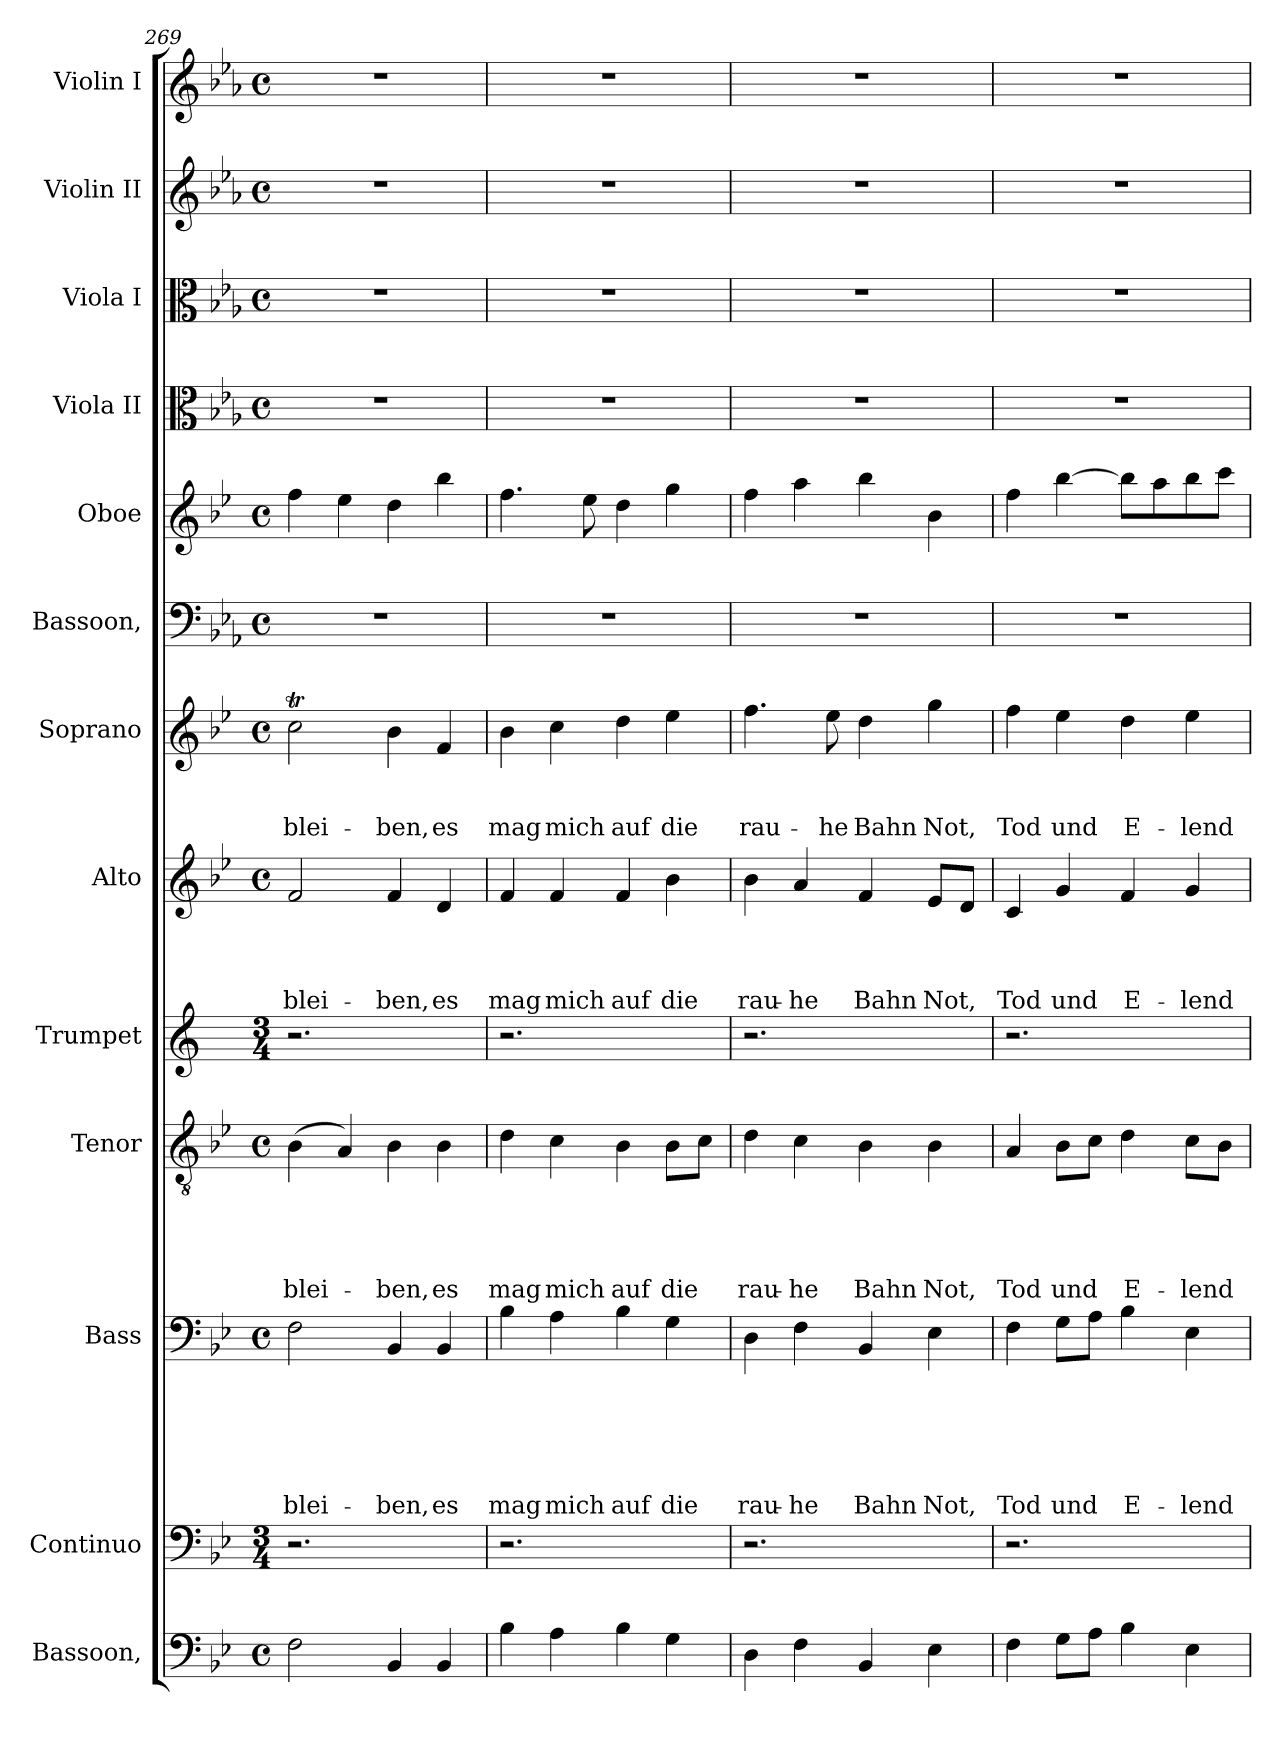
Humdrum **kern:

**kern	**kern	**kern	**text	**text	**text	**text	**text	**text	**kern	**text	**text	**text	**text	**text	**kern	**kern	**text	**text	**text	**text	**kern	**text	**text	**text	**kern	**kern	**kern	**kern	**kern	**kern
*part13	*part12	*part11	*part11	*part11	*part11	*part11	*part11	*part11	*part10	*part10	*part10	*part10	*part10	*part10	*part9	*part8	*part8	*part8	*part8	*part8	*part7	*part7	*part7	*part7	*part6	*part5	*part4	*part3	*part2	*part1
*staff13	*staff12	*staff11	*staff11	*staff11	*staff11	*staff11	*staff11	*staff11	*staff10	*staff10	*staff10	*staff10	*staff10	*staff10	*staff9	*staff8	*staff8	*staff8	*staff8	*staff8	*staff7	*staff7	*staff7	*staff7	*staff6	*staff5	*staff4	*staff3	*staff2	*staff1
*I"Bassoon,	*I"Continuo	*I"Bass	*	*	*	*	*	*	*I"Tenor	*	*	*	*	*	*I"Trumpet	*I"Alto	*	*	*	*	*I"Soprano	*	*	*	*I"Bassoon,	*I"Oboe	*I"Viola II	*I"Viola I	*I"Violin II	*I"Violin I
*I'Bsn	*I'Continuo	*	*	*	*	*	*	*	*I'Tenor	*	*	*	*	*	*I'Tpt	*I'Alto	*	*	*	*	*I'Soprano	*	*	*	*I'Bassoon	*I'Oboe	*I'Viola II	*I'Viola I	*I'Violin II	*I'Violin I
*clefF4	*clefF4	*clefF4	*	*	*	*	*	*	*clefGv2	*	*	*	*	*	*clefG2	*clefG2	*	*	*	*	*clefG2	*	*	*	*clefF4	*clefG2	*clefC3	*clefC3	*clefG2	*clefG2
*	*	*	*	*	*	*	*	*	*	*	*	*	*	*	*ITrd1c2	*	*	*	*	*	*	*	*	*	*	*	*	*	*	*
*k[b-e-]	*k[b-e-]	*k[b-e-]	*	*	*	*	*	*	*k[b-e-]	*	*	*	*	*	*k[b-e-]	*k[b-e-]	*	*	*	*	*k[b-e-]	*	*	*	*k[b-e-a-]	*k[b-e-]	*k[b-e-a-]	*k[b-e-a-]	*k[b-e-a-]	*k[b-e-a-]
*B-:	*B-:	*B-:	*	*	*	*	*	*	*B-:	*	*	*	*	*	*B-:	*B-:	*	*	*	*	*B-:	*	*	*	*E-:	*B-:	*E-:	*E-:	*E-:	*E-:
*M4/4	*M3/4	*M4/4	*	*	*	*	*	*	*M4/4	*	*	*	*	*	*M3/4	*M4/4	*	*	*	*	*M4/4	*	*	*	*M4/4	*M4/4	*M4/4	*M4/4	*M4/4	*M4/4
*met(c)	*	*met(c)	*	*	*	*	*	*	*met(c)	*	*	*	*	*	*	*met(c)	*	*	*	*	*met(c)	*	*	*	*met(c)	*met(c)	*met(c)	*met(c)	*met(c)	*met(c)
=269	=269	=269	=269	=269	=269	=269	=269	=269	=269	=269	=269	=269	=269	=269	=269	=269	=269	=269	=269	=269	=269	=269	=269	=269	=269	=269	=269	=269	=269	=269
!	!	!	!	!	!	!	!	!LO:LY:b	!	!	!	!	!	!LO:LY:b	!	!	!	!	!	!LO:LY:b	!	!	!	!LO:LY:b	!	!	!	!	!	!
2F\	2.r	2F\	.	.	.	.	.	-blei-	(>4B-\	.	.	.	.	-blei-	2.r	2f/	.	.	.	-blei-	2ccT\	.	.	-blei-	1r	4ff\	1r	1r	1r	1r
.	.	.	.	.	.	.	.	.	4A/)	.	.	.	.	.	.	.	.	.	.	.	.	.	.	.	.	4ee-\	.	.	.	.
!	!	!	!	!	!	!	!	!LO:LY:b	!	!	!	!	!	!LO:LY:b	!	!	!	!	!	!LO:LY:b	!	!	!	!LO:LY:b	!	!	!	!	!	!
4BB-/	.	4BB-/	.	.	.	.	.	-ben,	4B-\	.	.	.	.	-ben,	.	4f/	.	.	.	-ben,	4b-\	.	.	-ben,	.	4dd\	.	.	.	.
!	!	!	!	!	!	!	!	!LO:LY:b	!	!	!	!	!	!LO:LY:b	!	!	!	!	!	!LO:LY:b	!	!	!	!LO:LY:b	!	!	!	!	!	!
4BB-/	4ryy	4BB-/	.	.	.	.	.	es	4B-\	.	.	.	.	es	4ryy	4d/	.	.	.	es	4f/	.	.	es	.	4bb-\	.	.	.	.
=270	=270	=270	=270	=270	=270	=270	=270	=270	=270	=270	=270	=270	=270	=270	=270	=270	=270	=270	=270	=270	=270	=270	=270	=270	=270	=270	=270	=270	=270	=270
!	!	!	!	!	!	!	!	!LO:LY:b	!	!	!	!	!	!LO:LY:b	!	!	!	!	!	!LO:LY:b	!	!	!	!LO:LY:b	!	!	!	!	!	!
4B-\	2.r	4B-\	.	.	.	.	.	mag	4d\	.	.	.	.	mag	2.r	4f/	.	.	.	mag	4b-\	.	.	mag	1r	4.ff\	1r	1r	1r	1r
!	!	!	!	!	!	!	!	!LO:LY:b	!	!	!	!	!	!LO:LY:b	!	!	!	!	!	!LO:LY:b	!	!	!	!LO:LY:b	!	!	!	!	!	!
4A\	.	4A\	.	.	.	.	.	mich	4c\	.	.	.	.	mich	.	4f/	.	.	.	mich	4cc\	.	.	mich	.	.	.	.	.	.
.	.	.	.	.	.	.	.	.	.	.	.	.	.	.	.	.	.	.	.	.	.	.	.	.	.	8ee-\	.	.	.	.
!	!	!	!	!	!	!	!	!LO:LY:b	!	!	!	!	!	!LO:LY:b	!	!	!	!	!	!LO:LY:b	!	!	!	!LO:LY:b	!	!	!	!	!	!
4B-\	.	4B-\	.	.	.	.	.	auf	4B-\	.	.	.	.	auf	.	4f/	.	.	.	auf	4dd\	.	.	auf	.	4dd\	.	.	.	.
!	!	!	!	!	!	!	!	!LO:LY:b	!	!	!	!	!	!LO:LY:b	!	!	!	!	!	!LO:LY:b	!	!	!	!LO:LY:b	!	!	!	!	!	!
4G\	4ryy	4G\	.	.	.	.	.	die	8B-\L	.	.	.	.	die	4ryy	4b-\	.	.	.	die	4ee-\	.	.	die	.	4gg\	.	.	.	.
.	.	.	.	.	.	.	.	.	8c\J	.	.	.	.	.	.	.	.	.	.	.	.	.	.	.	.	.	.	.	.	.
!!LO:PB:g=z
=271	=271	=271	=271	=271	=271	=271	=271	=271	=271	=271	=271	=271	=271	=271	=271	=271	=271	=271	=271	=271	=271	=271	=271	=271	=271	=271	=271	=271	=271	=271
!	!	!	!	!	!	!	!	!LO:LY:b	!	!	!	!	!	!LO:LY:b	!	!	!	!	!	!LO:LY:b	!	!	!	!LO:LY:b	!	!	!	!	!	!
4D\	2.r	4D\	.	.	.	.	.	rau-	4d\	.	.	.	.	rau-	2.r	4b-\	.	.	.	rau-	4.ff\	.	.	rau-	1r	4ff\	1r	1r	1r	1r
!	!	!	!	!	!	!	!	!LO:LY:b	!	!	!	!	!	!LO:LY:b	!	!	!	!	!	!LO:LY:b	!	!	!	!	!	!	!	!	!	!
4F\	.	4F\	.	.	.	.	.	-he	4c\	.	.	.	.	-he	.	4a/	.	.	.	-he	.	.	.	.	.	4aa\	.	.	.	.
!	!	!	!	!	!	!	!	!	!	!	!	!	!	!	!	!	!	!	!	!	!	!	!	!LO:LY:b	!	!	!	!	!	!
.	.	.	.	.	.	.	.	.	.	.	.	.	.	.	.	.	.	.	.	.	8ee-\	.	.	-he	.	.	.	.	.	.
!	!	!	!	!	!	!	!	!LO:LY:b	!	!	!	!	!	!LO:LY:b	!	!	!	!	!	!LO:LY:b	!	!	!	!LO:LY:b	!	!	!	!	!	!
4BB-/	.	4BB-/	.	.	.	.	.	Bahn	4B-\	.	.	.	.	Bahn	.	4f/	.	.	.	Bahn	4dd\	.	.	Bahn	.	4bb-\	.	.	.	.
!	!	!	!	!	!	!	!	!LO:LY:b	!	!	!	!	!	!LO:LY:b	!	!	!	!	!	!LO:LY:b	!	!	!	!LO:LY:b	!	!	!	!	!	!
4E-\	4ryy	4E-\	.	.	.	.	.	Not,	4B-\	.	.	.	.	Not,	4ryy	8e-/L	.	.	.	Not,	4gg\	.	.	Not,	.	4b-\	.	.	.	.
.	.	.	.	.	.	.	.	.	.	.	.	.	.	.	.	8d/J	.	.	.	.	.	.	.	.	.	.	.	.	.	.
=272	=272	=272	=272	=272	=272	=272	=272	=272	=272	=272	=272	=272	=272	=272	=272	=272	=272	=272	=272	=272	=272	=272	=272	=272	=272	=272	=272	=272	=272	=272
!	!	!	!	!	!	!	!	!LO:LY:b	!	!	!	!	!	!LO:LY:b	!	!	!	!	!	!LO:LY:b	!	!	!	!LO:LY:b	!	!	!	!	!	!
4F\	2.r	4F\	.	.	.	.	.	Tod	4A/	.	.	.	.	Tod	2.r	4c/	.	.	.	Tod	4ff\	.	.	Tod	1r	4ff\	1r	1r	1r	1r
!	!	!	!	!	!	!	!	!LO:LY:b	!	!	!	!	!	!LO:LY:b	!	!	!	!	!	!LO:LY:b	!	!	!	!LO:LY:b	!	!	!	!	!	!
8G\L	.	8G\L	.	.	.	.	.	und	8B-\L	.	.	.	.	und	.	4g/	.	.	.	und	4ee-\	.	.	und	.	[>4bb-\	.	.	.	.
8A\J	.	8A\J	.	.	.	.	.	.	8c\J	.	.	.	.	.	.	.	.	.	.	.	.	.	.	.	.	.	.	.	.	.
!	!	!	!	!	!	!	!	!LO:LY:b	!	!	!	!	!	!LO:LY:b	!	!	!	!	!	!LO:LY:b	!	!	!	!LO:LY:b	!	!	!	!	!	!
4B-\	.	4B-\	.	.	.	.	.	E-	4d\	.	.	.	.	E-	.	4f/	.	.	.	E-	4dd\	.	.	E-	.	8bb-\L]	.	.	.	.
.	.	.	.	.	.	.	.	.	.	.	.	.	.	.	.	.	.	.	.	.	.	.	.	.	.	8aa\	.	.	.	.
!	!	!	!	!	!	!	!	!LO:LY:b	!	!	!	!	!	!LO:LY:b	!	!	!	!	!	!LO:LY:b	!	!	!	!LO:LY:b	!	!	!	!	!	!
4E-\	4ryy	4E-\	.	.	.	.	.	-lend	8c\L	.	.	.	.	-lend	4ryy	4g/	.	.	.	-lend	4ee-\	.	.	-lend	.	8bb-\	.	.	.	.
.	.	.	.	.	.	.	.	.	8B-\J	.	.	.	.	.	.	.	.	.	.	.	.	.	.	.	.	8ccc\J	.	.	.	.
=	=	=	=	=	=	=	=	=	=	=	=	=	=	=	=	=	=	=	=	=	=	=	=	=	=	=	=	=	=	=
*-	*-	*-	*-	*-	*-	*-	*-	*-	*-	*-	*-	*-	*-	*-	*-	*-	*-	*-	*-	*-	*-	*-	*-	*-	*-	*-	*-	*-	*-	*-
